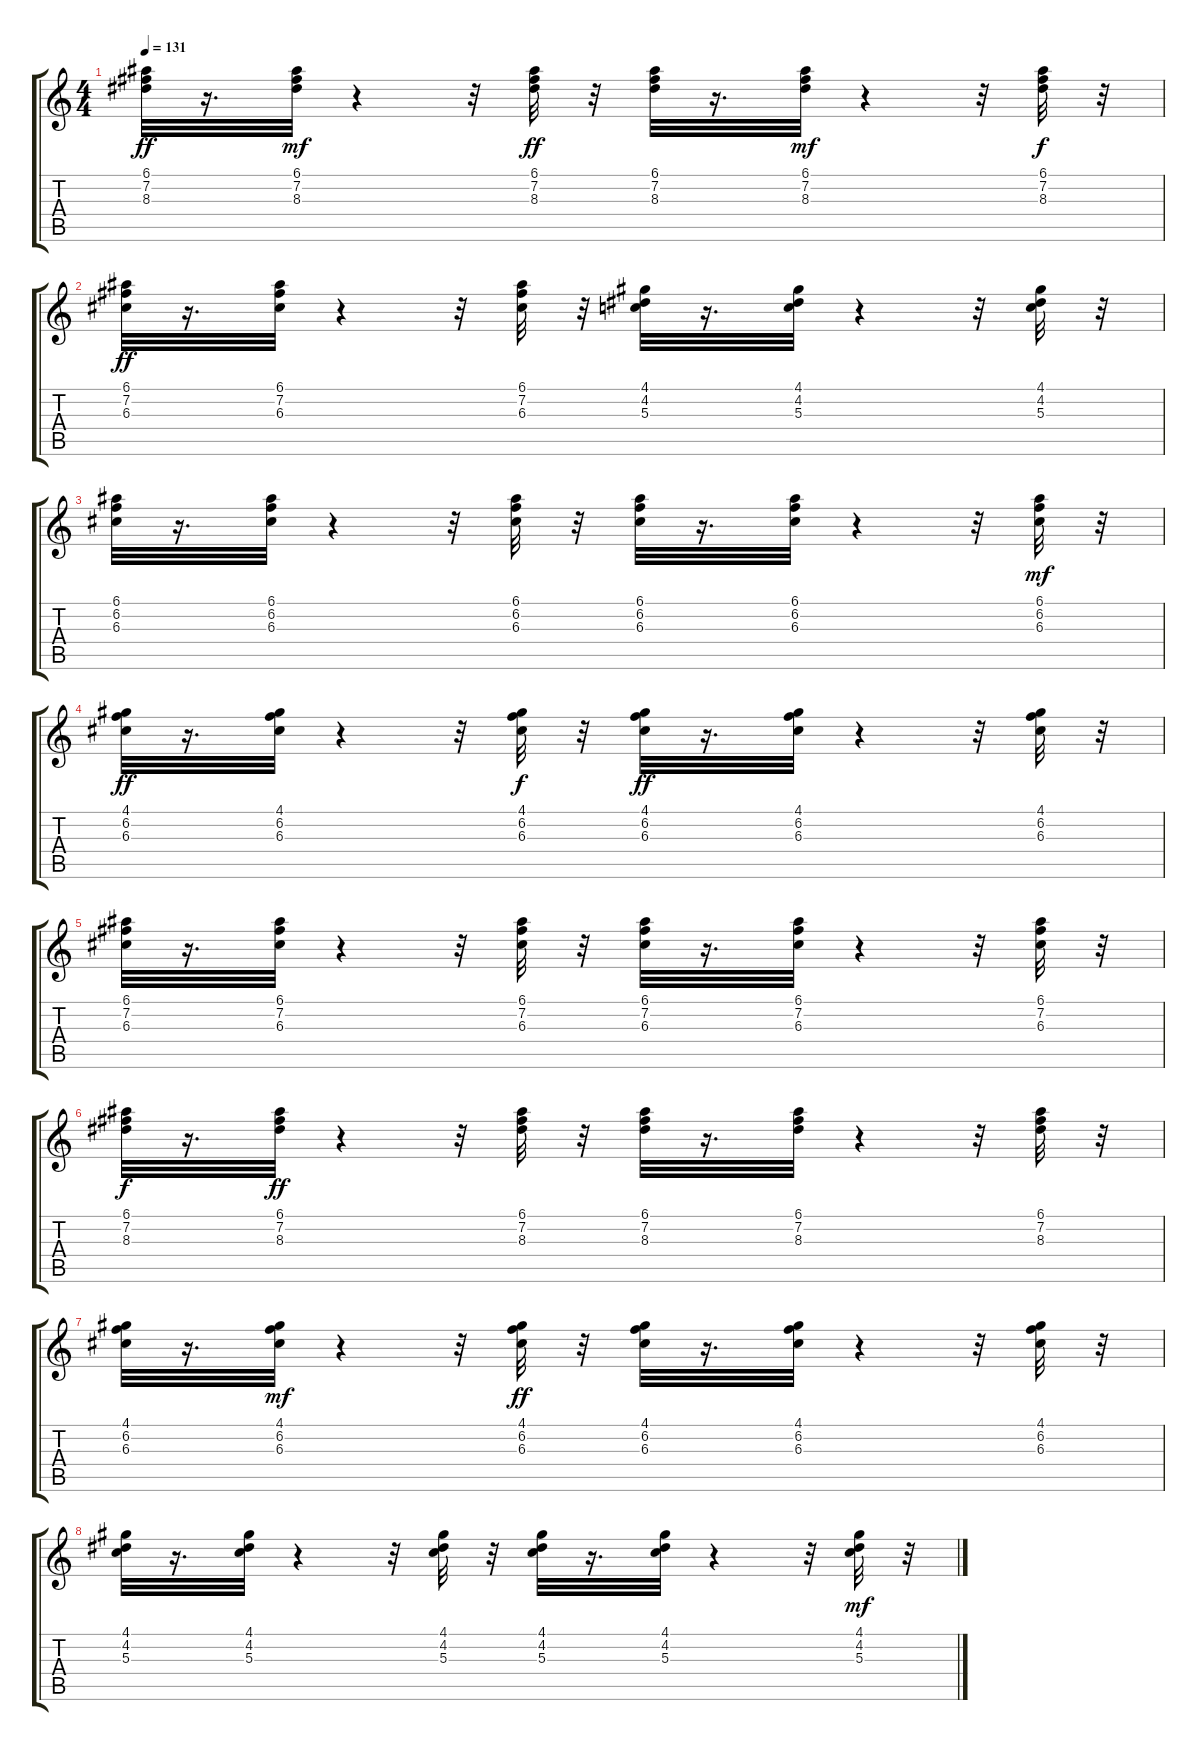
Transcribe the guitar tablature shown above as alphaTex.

\track "" {instrument electricguitarclean}
\staff {score tabs}
\tuning (E4 B3 G3 D3 A2 E2) {hide}
\ts (4 4)
\tempo 131
\clef g2
\ks c
(6.1 7.2 8.3).32{dy ff} r.16{d} (6.1 7.2 8.3).32{dy mf} r.4 r.32 (6.1 7.2 8.3).32{dy ff} r.32 (6.1 7.2 8.3).32 r.16{d} (6.1 7.2 8.3).32{dy mf} r.4 r.32 (6.1 7.2 8.3).32{dy f} r.32 |
(6.1 7.2 6.3).32{dy ff} r.16{d} (6.1 7.2 6.3).32 r.4 r.32 (6.1 7.2 6.3).32 r.32 (4.1 4.2 5.3).32 r.16{d} (4.1 4.2 5.3).32 r.4 r.32 (4.1 4.2 5.3).32 r.32 |
(6.1 6.2 6.3).32 r.16{d} (6.1 6.2 6.3).32 r.4 r.32 (6.1 6.2 6.3).32 r.32 (6.1 6.2 6.3).32 r.16{d} (6.1 6.2 6.3).32 r.4 r.32 (6.1 6.2 6.3).32{dy mf} r.32 |
(4.1 6.2 6.3).32{dy ff} r.16{d} (4.1 6.2 6.3).32 r.4 r.32 (4.1 6.2 6.3).32{dy f} r.32 (4.1 6.2 6.3).32{dy ff} r.16{d} (4.1 6.2 6.3).32 r.4 r.32 (4.1 6.2 6.3).32 r.32 |
(6.1 7.2 6.3).32 r.16{d} (6.1 7.2 6.3).32 r.4 r.32 (6.1 7.2 6.3).32 r.32 (6.1 7.2 6.3).32 r.16{d} (6.1 7.2 6.3).32 r.4 r.32 (6.1 7.2 6.3).32 r.32 |
(6.1 7.2 8.3).32{dy f} r.16{d} (6.1 7.2 8.3).32{dy ff} r.4 r.32 (6.1 7.2 8.3).32 r.32 (6.1 7.2 8.3).32 r.16{d} (6.1 7.2 8.3).32 r.4 r.32 (6.1 7.2 8.3).32 r.32 |
(4.1 6.2 6.3).32 r.16{d} (4.1 6.2 6.3).32{dy mf} r.4 r.32 (4.1 6.2 6.3).32{dy ff} r.32 (4.1 6.2 6.3).32 r.16{d} (4.1 6.2 6.3).32 r.4 r.32 (4.1 6.2 6.3).32 r.32 |
(4.1 4.2 5.3).32 r.16{d} (4.1 4.2 5.3).32 r.4 r.32 (4.1 4.2 5.3).32 r.32 (4.1 4.2 5.3).32 r.16{d} (4.1 4.2 5.3).32 r.4 r.32 (4.1 4.2 5.3).32{dy mf} r.32
